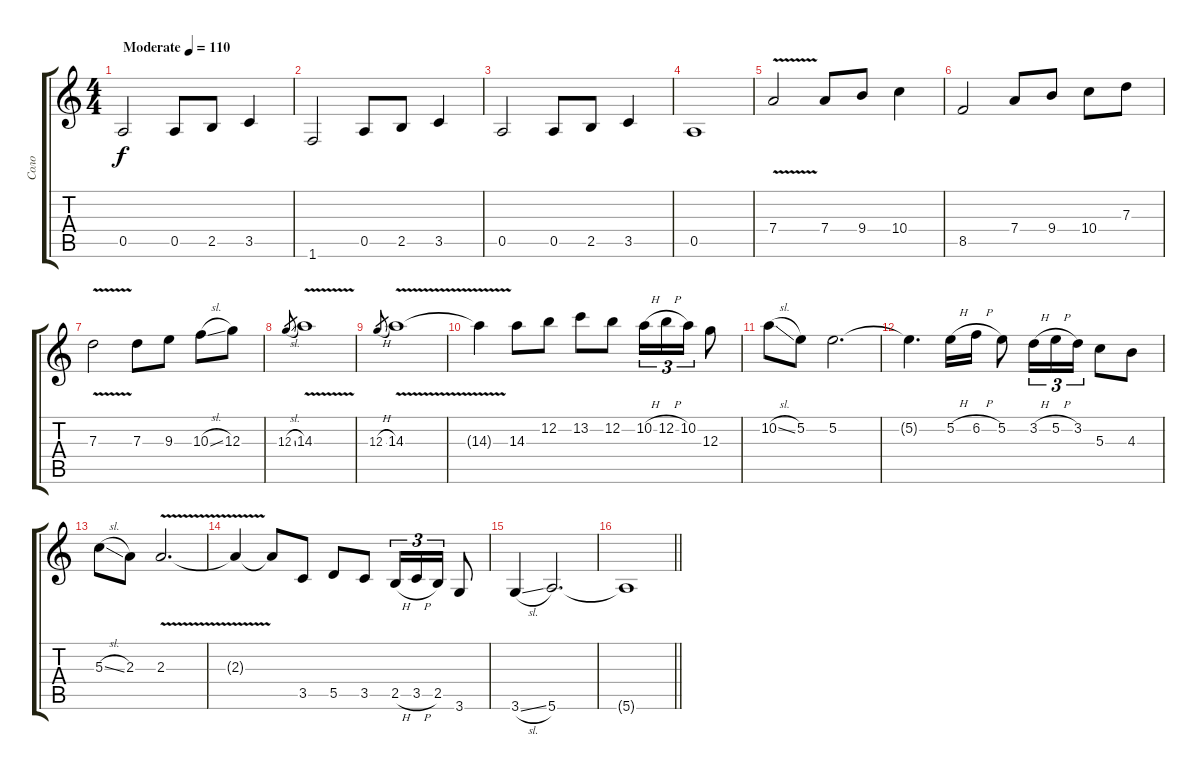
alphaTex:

\track ("Соло" "Соло") {instrument distortionguitar}
\staff {score tabs}
\tuning (E4 B3 G3 D3 A2 E2) {hide}
\ts (4 4)
\tempo (110 "Moderate")
\clef g2
\ks c
0.5.2{dy f instrument distortionguitar} 0.5.8 2.5.8 3.5.4 |
1.6.2 0.5.8 2.5.8 3.5.4 |
0.5.2 0.5.8 2.5.8 3.5.4 |
0.5.1 |
7.4{v}.2 7.4.8 9.4.8 10.4.4 |
8.5.2 7.4.8 9.4.8 10.4.8 7.3.8 |
7.3{v}.2 7.3.8 9.3.8 10.3{sl}.8 12.3.8 |
12.3{sl}.8{gr} 14.3{v}.1 |
12.3{h}.8{gr} 14.3{v}.1 |
14.3{t}.4 14.3.8 12.2.8 13.2.8 12.2.8 10.2{h}.16{tu (3 2)} 12.2{h}.16{tu (3 2)} 10.2.16{tu (3 2)} 12.3.8 |
10.2{sl}.8 5.2.8 5.2.2{d} |
5.2{t}.4{d} 5.2{h}.16 6.2{h}.16 5.2.8 3.2{h}.16{tu (3 2)} 5.2{h}.16{tu (3 2)} 3.2.16{tu (3 2)} 5.3.8 4.3.8 |
5.3{sl}.8 2.3.8 2.3{v}.2{d} |
2.3{t}.4 2.3{t}.8 3.5.8 5.5.8 3.5.8 2.5{h}.16{tu (3 2)} 3.5{h}.16{tu (3 2)} 2.5.16{tu (3 2)} 3.6.8 |
3.6{sl}.4 5.6.2{d} |
\barLineRight lightlight
5.6{t}.1
